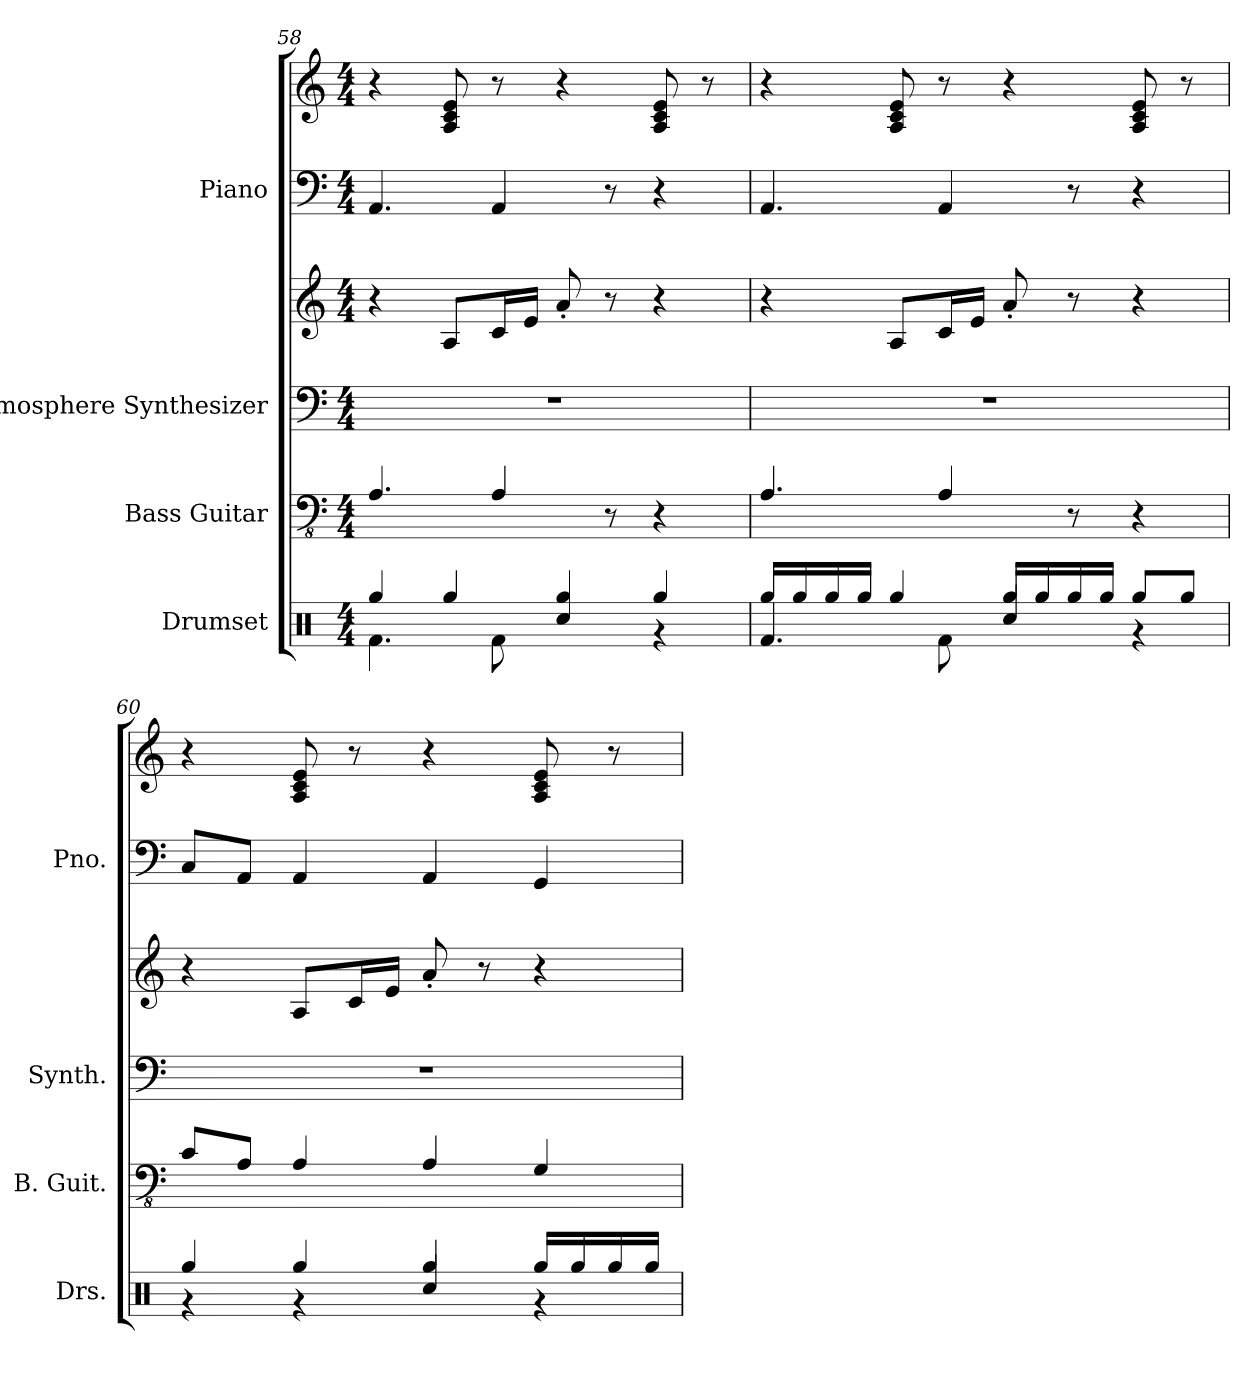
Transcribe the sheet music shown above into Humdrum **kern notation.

**kern	**kern	**kern	**kern	**kern	**kern
*part4	*part3	*part2	*part2	*part1	*part1
*staff6	*staff5	*staff4	*staff3	*staff2	*staff1
*I"Drumset	*I"Bass Guitar	*I"Atmosphere Synthesizer	*	*I"Piano	*
*I'Drs.	*I'B. Guit.	*I'Synth.	*	*I'Pno.	*
!!LO:PB:g=z
*clefX	*clefFv4	*clefF4	*clefG2	*clefF4	*clefG2
*k[]	*k[]	*k[]	*k[]	*k[]	*k[]
*M4/4	*M4/4	*M4/4	*M4/4	*M4/4	*M4/4
=58	=58	=58	=58	=58	=58
*^	*	*	*	*	*
4Rgg/	4.Rf\	4.AA/	1r	4r	4.AA/	4r
4Rgg/	.	.	.	8A/L	.	8A/ 8c/ 8e/
.	8Rf\	4AA/	.	16c/L	4AA/	8r
.	.	.	.	16e/JJ	.	.
4Rgg/	4Rcc/	.	.	8a'/	.	4r
.	.	8r	.	8r	8r	.
4Rgg/	4r	4r	.	4r	4r	8A/ 8c/ 8e/
.	.	.	.	.	.	8r
=59	=59	=59	=59	=59	=59	=59
16Rgg/LL	4.Rf/	4.AA/	1r	4r	4.AA/	4r
16Rgg/	.	.	.	.	.	.
16Rgg/	.	.	.	.	.	.
16Rgg/JJ	.	.	.	.	.	.
4Rgg/	.	.	.	8A/L	.	8A/ 8c/ 8e/
.	8Rf\	4AA/	.	16c/L	4AA/	8r
.	.	.	.	16e/JJ	.	.
16Rgg/LL	4Rcc/	.	.	8a'/	.	4r
16Rgg/	.	.	.	.	.	.
16Rgg/	.	8r	.	8r	8r	.
16Rgg/JJ	.	.	.	.	.	.
8Rgg/L	4r	4r	.	4r	4r	8A/ 8c/ 8e/
8Rgg/J	.	.	.	.	.	8r
=60	=60	=60	=60	=60	=60	=60
4Rgg/	4r	8C/L	1r	4r	8C/L	4r
.	.	8AA/J	.	.	8AA/J	.
4Rgg/	4r	4AA/	.	8A/L	4AA/	8A/ 8c/ 8e/
.	.	.	.	16c/L	.	8r
.	.	.	.	16e/JJ	.	.
4Rgg/	4Rcc/	4AA/	.	8a'/	4AA/	4r
.	.	.	.	8r	.	.
16Rgg/LL	4r	4GG/	.	4r	4GG/	8A/ 8c/ 8e/
16Rgg/	.	.	.	.	.	.
16Rgg/	.	.	.	.	.	8r
16Rgg/JJ	.	.	.	.	.	.
*v	*v	*	*	*	*	*
=	=	=	=	=	=
*-	*-	*-	*-	*-	*-
